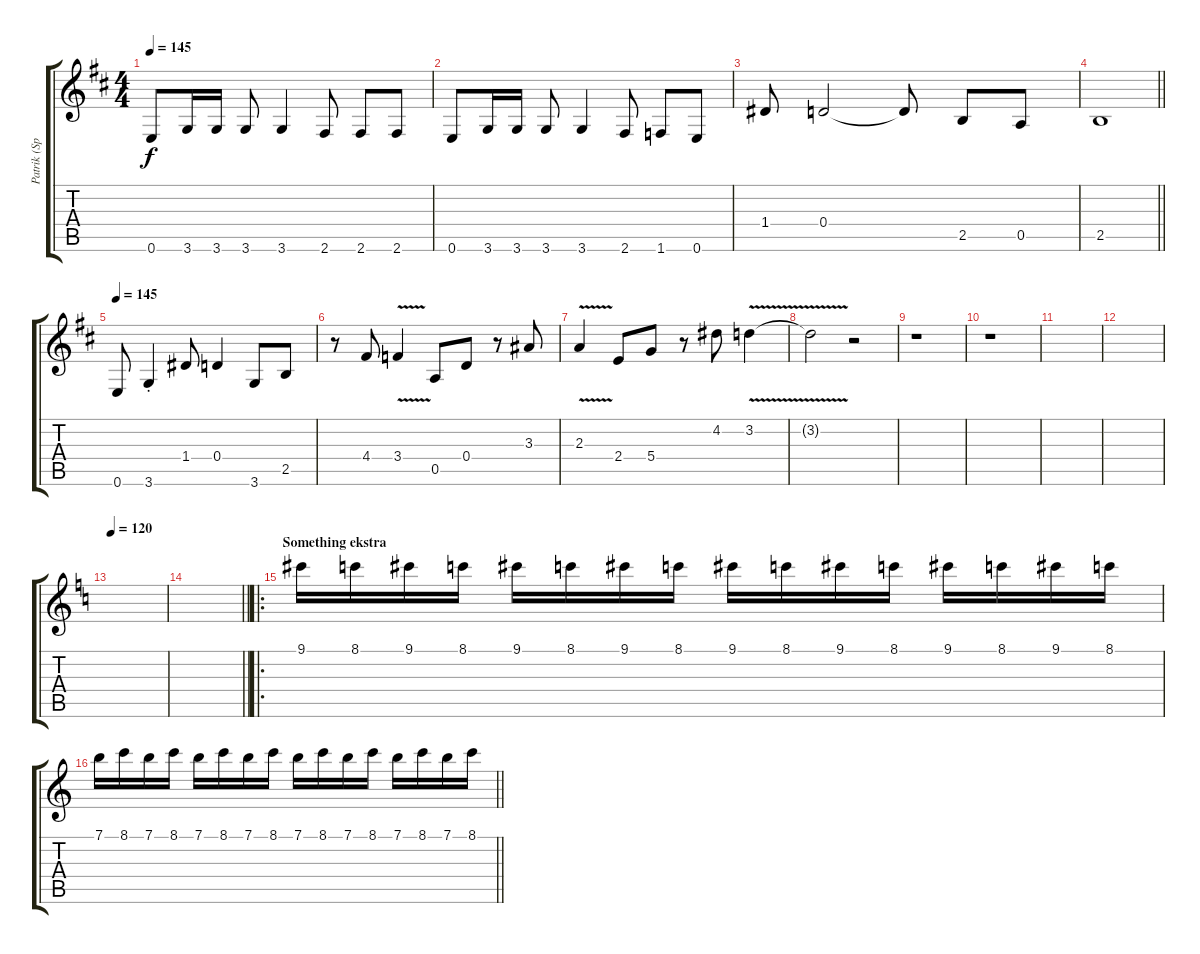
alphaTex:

\track ("Patrik (Speaker: metal)" "Patrik (Sp") {instrument distortionguitar}
\staff {score tabs}
\tuning (E4 B3 G3 D3 A2 E2) {hide}
\ts (4 4)
\tempo 145
\clef g2
\ks d
0.6.8{dy f} 3.6.16 3.6.16 3.6.8 3.6.4 2.6.8 2.6.8 2.6.8 |
0.6.8 3.6.16 3.6.16 3.6.8 3.6.4 2.6.8 1.6.8 0.6.8 |
1.4.8 0.4.2 0.4{t}.8 2.5.8 0.5.8 |
\barLineRight lightlight
2.5.1 |
\tempo 145
0.6.8 3.6{st}.4 1.4.8 0.4.4 3.6.8 2.5.8 |
r.8 4.4.8 3.4{v}.4 0.5.8 0.4.8 r.8 3.3.8 |
2.3{v}.4 2.4.8 5.4.8 r.8 4.2.8 3.2{v}.4 |
3.2{v t}.2 r.2 |
r.1 |
r.1 |
|
|
\tempo 120
\ks c
|
\barLineRight lightlight
|
\ro
\section ("" "Something ekstra")
9.1.16 8.1.16 9.1.16 8.1.16 9.1.16 8.1.16 9.1.16 8.1.16 9.1.16 8.1.16 9.1.16 8.1.16 9.1.16 8.1.16 9.1.16 8.1.16 |
\barLineRight lightlight
7.1.16 8.1.16 7.1.16 8.1.16 7.1.16 8.1.16 7.1.16 8.1.16 7.1.16 8.1.16 7.1.16 8.1.16 7.1.16 8.1.16 7.1.16 8.1.16
